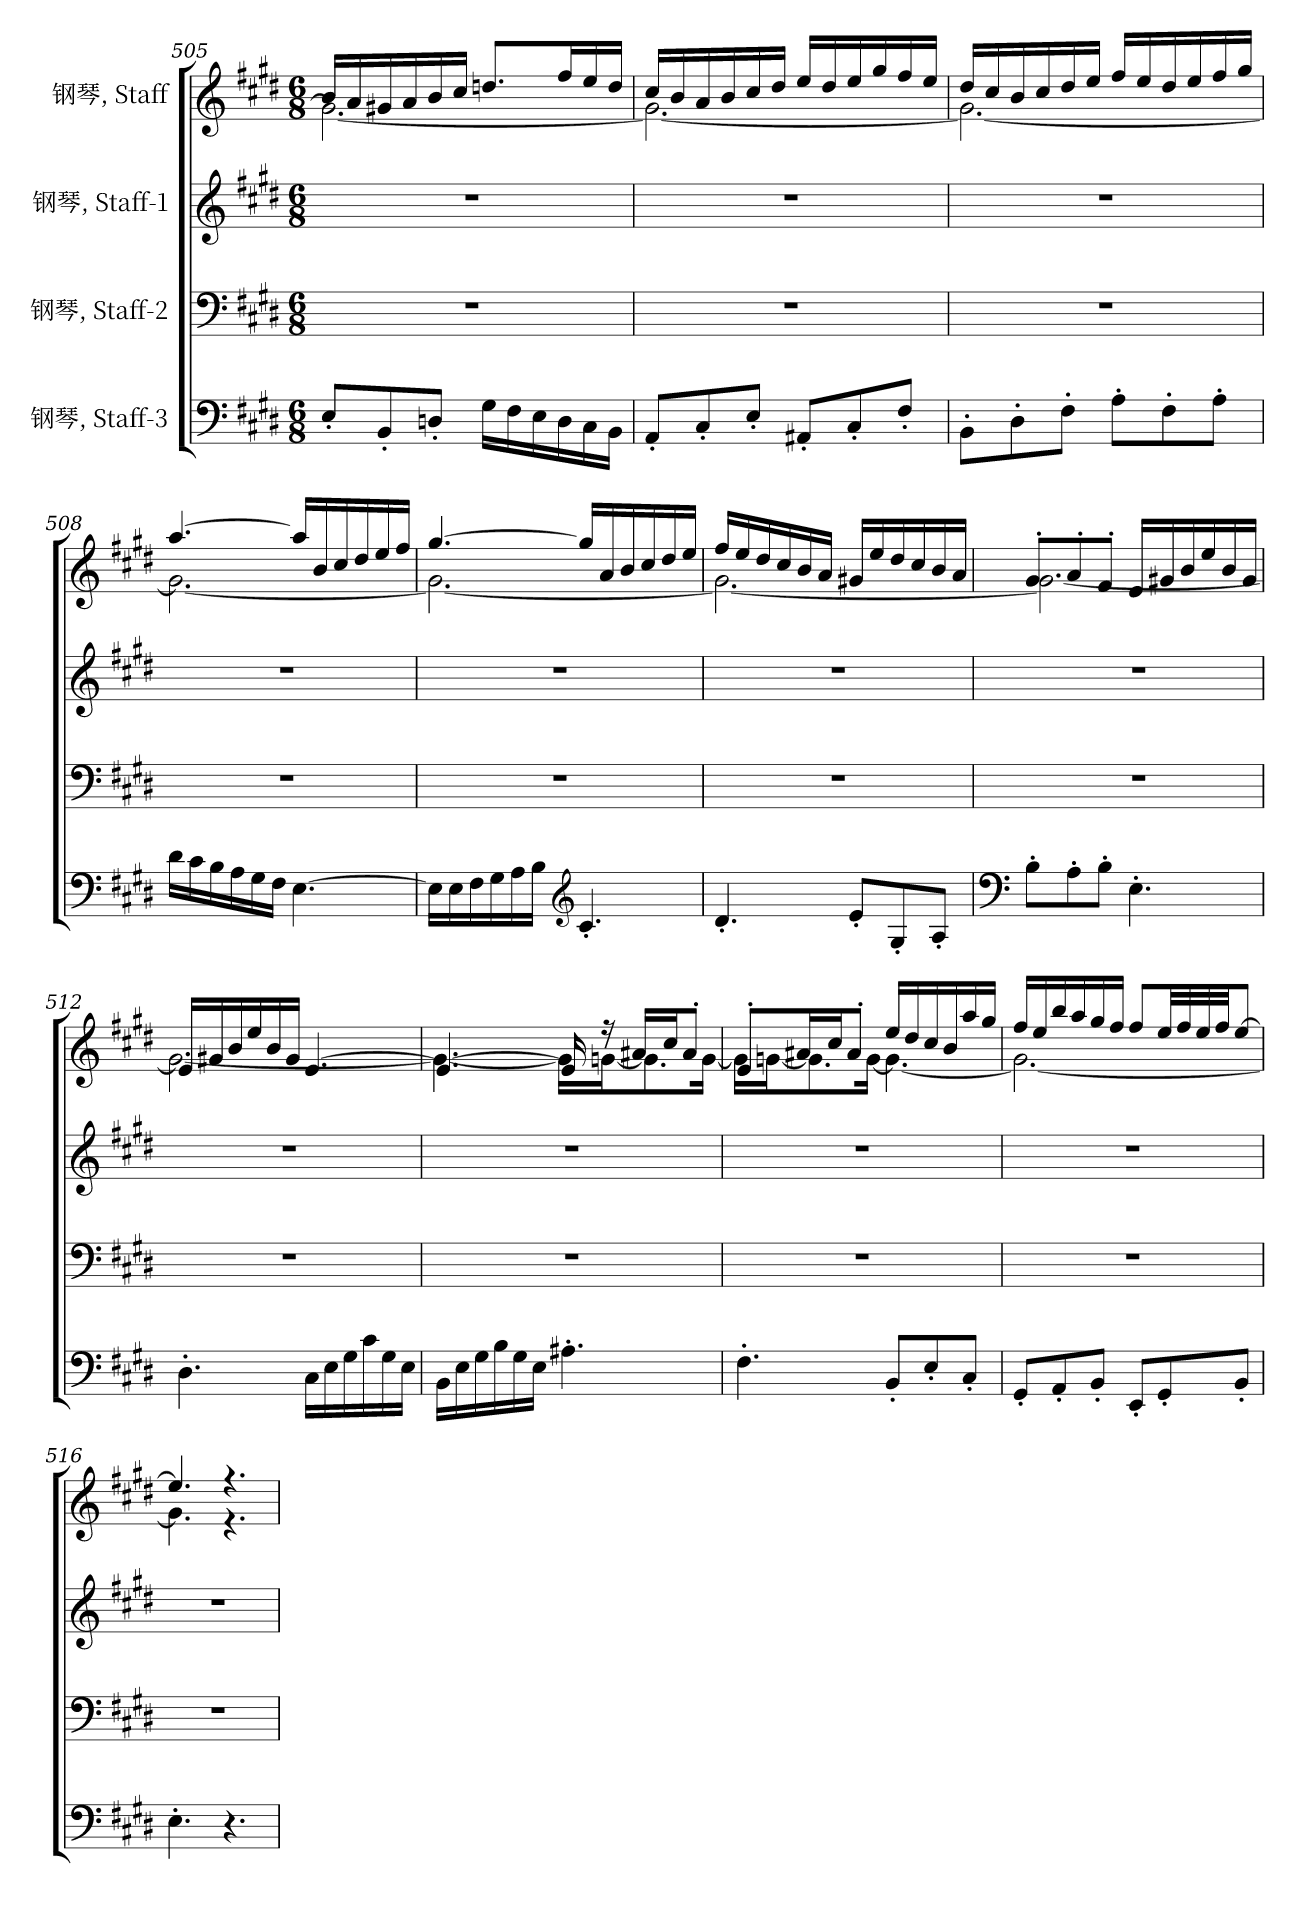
**kern	**kern	**kern	**kern
*part4	*part3	*part2	*part1
*staff4	*staff3	*staff2	*staff1
*I"钢琴, Staff-3	*I"钢琴, Staff-2	*I"钢琴, Staff-1	*I"钢琴, Staff
!!LO:LB:g=z
*clefF4	*clefF4	*clefG2	*clefG2
*k[f#c#g#d#]	*k[f#c#g#d#]	*k[f#c#g#d#]	*k[f#c#g#d#]
*M6/8	*M6/8	*M6/8	*M6/8
=505	=505	=505	=505
*	*	*	*^
8E'/L	2.r	2.r	16b/LL	2.g\_
.	.	.	16a/	.
8BB'/	.	.	16g#X/	.
.	.	.	16a/	.
8Dn'/J	.	.	16b/	.
.	.	.	16cc#/JJ	.
16G#\LL	.	.	8.ddn/L	.
16F#\	.	.	.	.
16E\	.	.	.	.
16D\	.	.	16ff#/L	.
16C#\	.	.	16ee/	.
16BB\JJ	.	.	16dd/JJ	.
=506	=506	=506	=506	=506
8AA'/L	2.r	2.r	16cc#/LL	2.g\_
.	.	.	16b/	.
8C#'/	.	.	16a/	.
.	.	.	16b/	.
8E'/J	.	.	16cc#/	.
.	.	.	16dd#/JJ	.
8AA#X'/L	.	.	16ee/LL	.
.	.	.	16dd#/	.
8C#'/	.	.	16ee/	.
.	.	.	16gg#/	.
8F#'/J	.	.	16ff#/	.
.	.	.	16ee/JJ	.
=507	=507	=507	=507	=507
8BB'\L	2.r	2.r	16dd#/LL	2.g\_
.	.	.	16cc#/	.
8D#'\	.	.	16b/	.
.	.	.	16cc#/	.
8F#'\J	.	.	16dd#/	.
.	.	.	16ee/JJ	.
8A'\L	.	.	16ff#/LL	.
.	.	.	16ee/	.
8F#'\	.	.	16dd#/	.
.	.	.	16ee/	.
8A'\J	.	.	16ff#/	.
.	.	.	16gg#/JJ	.
!!LO:PB:g=z	!!
=508	=508	=508	=508	=508
16d#\LL	2.r	2.r	[4.aa/	2.g\_
16c#\	.	.	.	.
16B\	.	.	.	.
16A\	.	.	.	.
16G#\	.	.	.	.
16F#\JJ	.	.	.	.
[4.E\	.	.	16aa/LL]	.
.	.	.	16b/	.
.	.	.	16cc#/	.
.	.	.	16dd#/	.
.	.	.	16ee/	.
.	.	.	16ff#/JJ	.
=509	=509	=509	=509	=509
16E\LL]	2.r	2.r	[4.gg#/	2.g\_
16E\	.	.	.	.
16F#\	.	.	.	.
16G#\	.	.	.	.
16A\	.	.	.	.
16B\JJ	.	.	.	.
*clefG2	*	*	*	*
4.c#'/	.	.	16gg#/LL]	.
.	.	.	16a/	.
.	.	.	16b/	.
.	.	.	16cc#/	.
.	.	.	16dd#/	.
.	.	.	16ee/JJ	.
=510	=510	=510	=510	=510
4.d#'/	2.r	2.r	16ff#/LL	2.g\_
.	.	.	16ee/	.
.	.	.	16dd#/	.
.	.	.	16cc#/	.
.	.	.	16b/	.
.	.	.	16a/JJ	.
8e'/L	.	.	16g#X/LL	.
.	.	.	16ee/	.
8G#'/	.	.	16dd#/	.
.	.	.	16cc#/	.
8A'/J	.	.	16b/	.
.	.	.	16a/JJ	.
!!LO:LB:g=z	!!
=511	=511	=511	=511	=511
*clefF4	*	*	*	*
8B'\L	2.r	2.r	8g#'/L	2.g\_
8A'\	.	.	8a'/	.
8B'\J	.	.	8f#'/J	.
4.E'\	.	.	16e/LL	.
.	.	.	16g#X/	.
.	.	.	16b/	.
.	.	.	16ee/	.
.	.	.	16b/	.
.	.	.	16g#/JJ	.
=512	=512	=512	=512	=512
4.D#'\	2.r	2.r	16e/LL	2.g\_
.	.	.	16g#X/	.
.	.	.	16b/	.
.	.	.	16ee/	.
.	.	.	16b/	.
.	.	.	16g#/JJ	.
16C#\LL	.	.	[4.e/	.
16E\	.	.	.	.
16G#\	.	.	.	.
16c#\	.	.	.	.
16G#\	.	.	.	.
16E\JJ	.	.	.	.
=513	=513	=513	=513	=513
16BB\LL	2.r	2.r	4.e/_	4.g\_
16E\	.	.	.	.
16G#\	.	.	.	.
16B\	.	.	.	.
16G#\	.	.	.	.
16E\JJ	.	.	.	.
4.A#X'\	.	.	16e/]	16g\LL]
.	.	.	16r	[16gn\J
.	.	.	16a#X/LL	8.g\]
.	.	.	16cc#/J	.
.	.	.	8a#'/J	.
.	.	.	.	[16g\Jk
!!LO:LB:g=z	!!
=514	=514	=514	=514	=514
4.F#'\	2.r	2.r	8e'/L	16g\LL]
.	.	.	.	[16gn\J
.	.	.	16a#X/L	8.g\]
.	.	.	16cc#/J	.
.	.	.	8a#'/J	.
.	.	.	.	[16g\Jk
8BB'/L	.	.	16ee/LL	4.g\_
.	.	.	16dd#/	.
8E'/	.	.	16cc#/	.
.	.	.	16b/	.
8C#'/J	.	.	16aa/	.
.	.	.	16gg#/JJ	.
=515	=515	=515	=515	=515
8GG#'/L	2.r	2.r	16ff#/LL	2.g\_
.	.	.	16ee/	.
8AA'/	.	.	16bb/	.
.	.	.	16aa/	.
8BB'/J	.	.	16gg#/	.
.	.	.	16ff#/JJ	.
8EE'/L	.	.	8ff#/L	.
8GG#'/	.	.	32ee/LL	.
.	.	.	32ff#/	.
.	.	.	32ee/	.
.	.	.	32ff#/JJ	.
8BB'/J	.	.	[8ee/J	.
=516	=516	=516	=516	=516
4.E'\	2.r	2.r	4.ee/]	4.g\]
4.r	.	.	4.r	4.r
*	*	*	*v	*v
=	=	=	=
*-	*-	*-	*-
